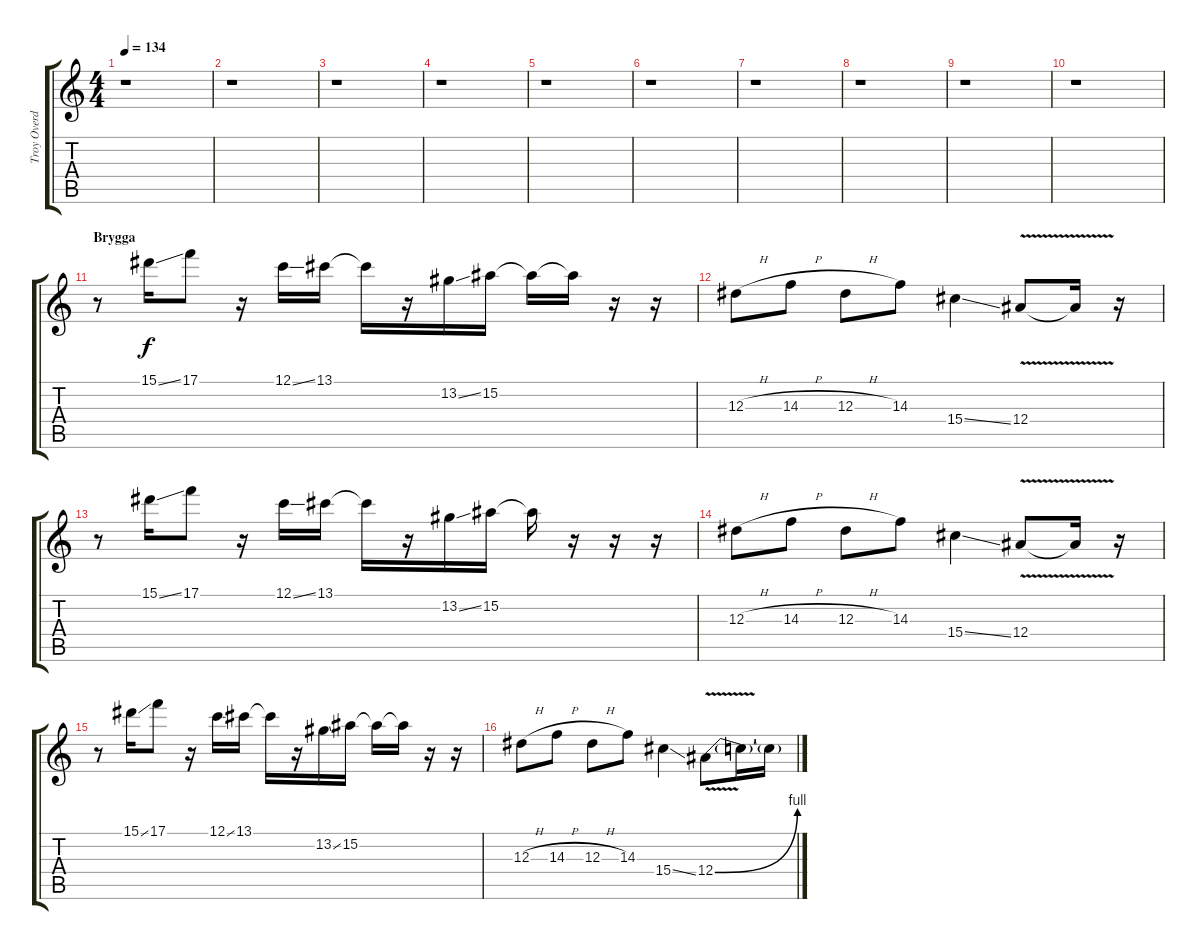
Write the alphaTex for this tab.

\track ("Troy Overdub" "Troy Overd") {instrument overdrivenguitar}
\staff {score tabs}
\tuning (C4 G3 Eb3 Bb2 F2 C2) {hide}
\ts (4 4)
\tempo 134
\clef g2
\ks c
r.1{dy f} |
r.1 |
r.1 |
r.1 |
r.1 |
r.1 |
r.1 |
r.1 |
r.1 |
r.1 |
\section ("" "Brygga")
r.8 15.1{ss}.16 17.1.8 r.16 12.1{ss}.16 13.1.16 13.1{t}.16 r.16 13.2{ss}.16 15.2.16 15.2{t}.16 15.2{t}.16 r.16 r.16 |
12.3{h}.8 14.3{h}.8 12.3{h}.8 14.3.8 15.4{ss}.4 12.4{v}.8 12.4{t}.16 r.16 |
r.8 15.1{ss}.16 17.1.8 r.16 12.1{ss}.16 13.1.16 13.1{t}.16 r.16 13.2{ss}.16 15.2.16 15.2{t}.16 r.16 r.16 r.16 |
12.3{h}.8 14.3{h}.8 12.3{h}.8 14.3.8 15.4{ss}.4 12.4{v}.8 12.4{t}.16 r.16 |
r.8 15.1{ss}.16 17.1.8 r.16 12.1{ss}.16 13.1.16 13.1{t}.16 r.16 13.2{ss}.16 15.2.16 15.2{t}.16 15.2{t}.16 r.16 r.16 |
12.3{h}.8 14.3{h}.8 12.3{h}.8 14.3.8 15.4{ss}.4 12.4{be (bend 0 0 60 4) v}.8 12.4{t}.16 12.4{t}.16
